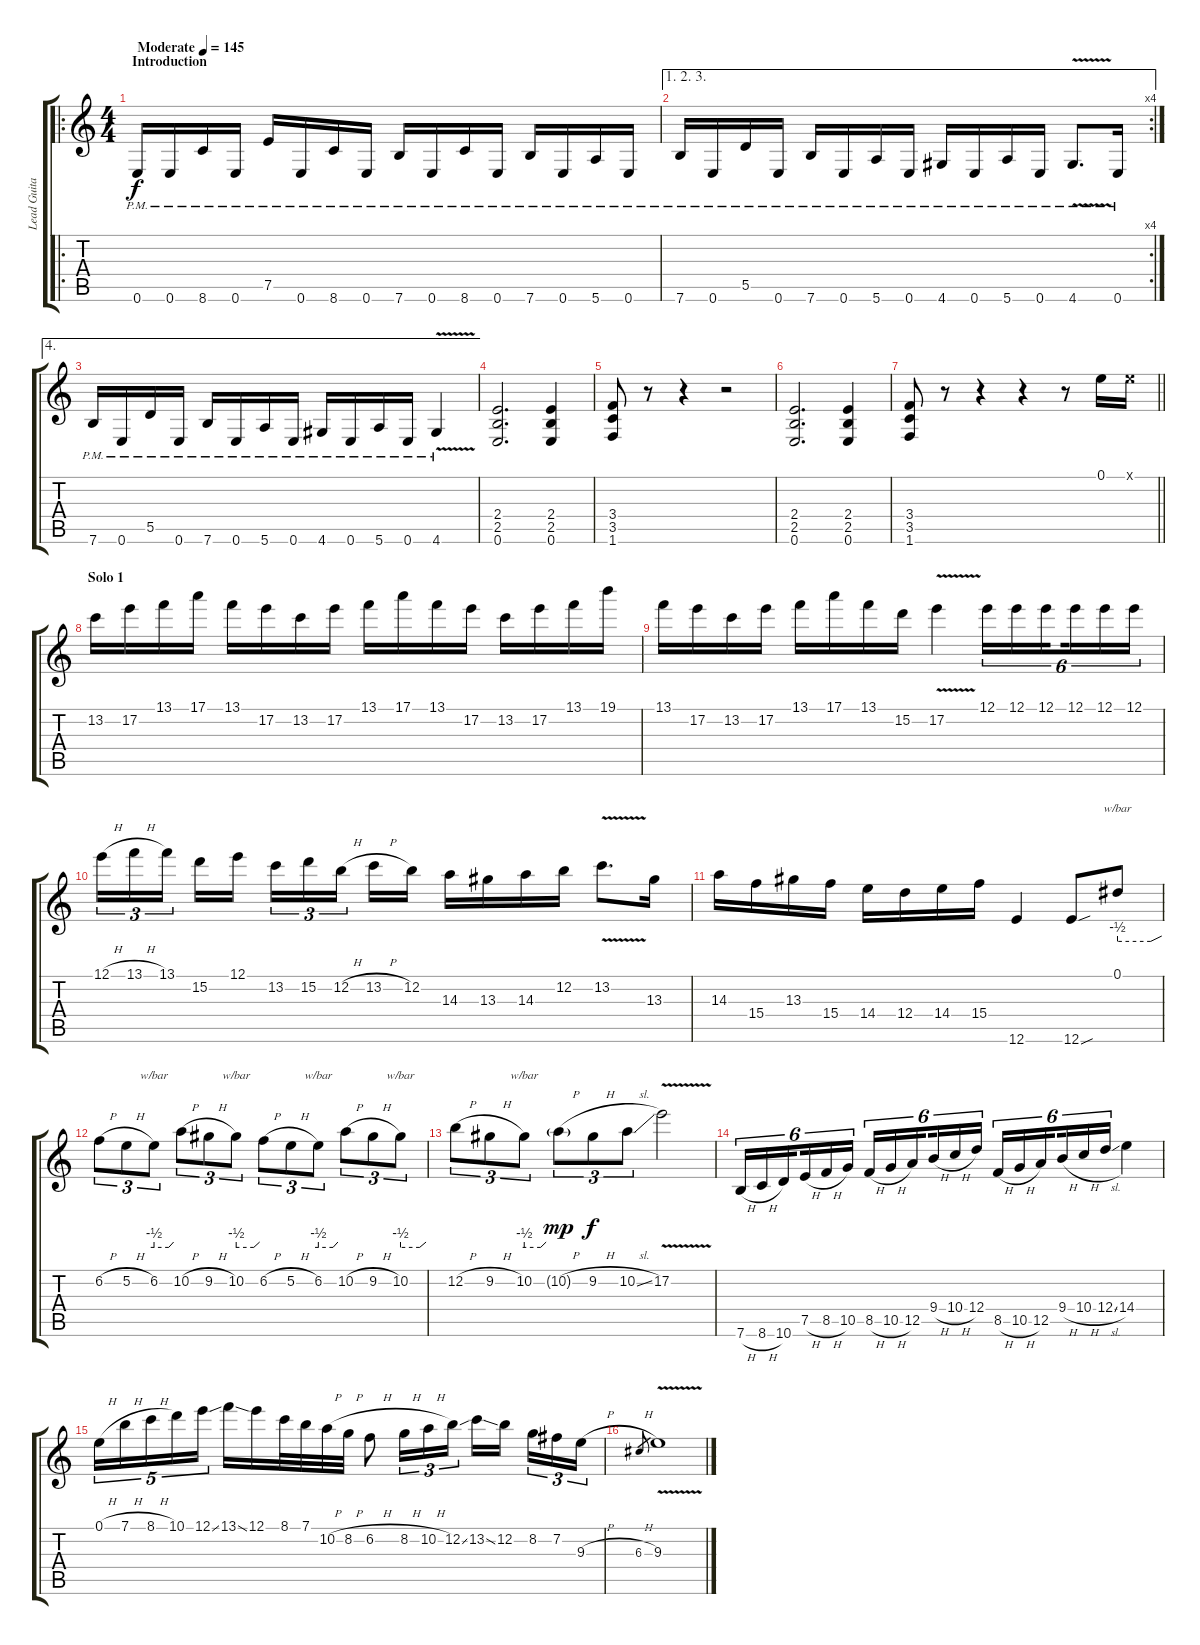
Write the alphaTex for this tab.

\track ("Lead Guitar" "Lead Guita") {instrument distortionguitar}
\staff {score tabs}
\tuning (E4 B3 G3 D3 A2 E2) {hide}
\ro
\ts (4 4)
\section ("" "Introduction")
\tempo (145 "Moderate")
\clef g2
\ks c
0.6{pm}.16{dy f instrument distortionguitar} 0.6{pm}.16 8.6{pm}.16 0.6{pm}.16 7.5{pm}.16 0.6{pm}.16 8.6{pm}.16 0.6{pm}.16 7.6{pm}.16 0.6{pm}.16 8.6{pm}.16 0.6{pm}.16 7.6{pm}.16 0.6{pm}.16 5.6{pm}.16 0.6{pm}.16 |
\ae (1 2 3)
\rc 4
7.6{pm}.16 0.6{pm}.16 5.5{pm}.16 0.6{pm}.16 7.6{pm}.16 0.6{pm}.16 5.6{pm}.16 0.6{pm}.16 4.6{pm}.16 0.6{pm}.16 5.6{pm}.16 0.6{pm}.16 4.6{v pm}.8{d} 0.6{pm}.16 |
\ae 4
7.6{pm}.16 0.6{pm}.16 5.5{pm}.16 0.6{pm}.16 7.6{pm}.16 0.6{pm}.16 5.6{pm}.16 0.6{pm}.16 4.6{pm}.16 0.6{pm}.16 5.6{pm}.16 0.6{pm}.16 4.6{v pm}.4 |
(2.4 2.5 0.6).2{d} (2.4 2.5 0.6).4 |
(3.4 3.5 1.6).8 r.8 r.4 r.2 |
(2.4 2.5 0.6).2{d} (2.4 2.5 0.6).4 |
\barLineRight lightlight
(3.4 3.5 1.6).8 r.8 r.4 r.4 r.8 0.1.16 0.1{x}.16 |
\section ("" "Solo 1")
13.2.16 17.2.16 13.1.16 17.1.16 13.1.16 17.2.16 13.2.16 17.2.16 13.1.16 17.1.16 13.1.16 17.2.16 13.2.16 17.2.16 13.1.16 19.1.16 |
13.1.16 17.2.16 13.2.16 17.2.16 13.1.16 17.1.16 13.1.16 15.2.16 17.2{v}.4 12.1.16{tu (6 4)} 12.1.16{tu (6 4)} 12.1.16{tu (6 4) beam splitsecondary} 12.1.16{tu (6 4)} 12.1.16{tu (6 4)} 12.1.16{tu (6 4)} |
12.1{h}.16{tu (3 2)} 13.1{h}.16{tu (3 2)} 13.1.16{tu (3 2) beam splitsecondary} 15.2.16 12.1.16 13.2.16{tu (3 2)} 15.2.16{tu (3 2)} 12.2{h}.16{tu (3 2) beam splitsecondary} 13.2{h}.16 12.2.16 14.3.16 13.3.16 14.3.16 12.2.16 13.2{v}.8{d} 13.3.16 |
14.3.16 15.4.16 13.3.16 15.4.16 14.4.16 12.4.16 14.4.16 15.4.16 12.6.4 12.6{sou}.8 0.1.8{tbe (custom default 0 -2 45 -2 60 0)} |
6.2{h}.8{tu (3 2)} 5.2{h}.8{tu (3 2)} 6.2.8{tu (3 2) tbe (custom default 0 -2 45 -2 60 0)} 10.2{h}.8{tu (3 2)} 9.2{h}.8{tu (3 2)} 10.2.8{tu (3 2) tbe (custom default 0 -2 45 -2 60 0)} 6.2{h}.8{tu (3 2)} 5.2{h}.8{tu (3 2)} 6.2.8{tu (3 2) tbe (custom default 0 -2 45 -2 60 0)} 10.2{h}.8{tu (3 2)} 9.2{h}.8{tu (3 2)} 10.2.8{tu (3 2) tbe (custom default 0 -2 45 -2 60 0)} |
12.2{h}.8{tu (3 2)} 9.2{h}.8{tu (3 2)} 10.2.8{tu (3 2) tbe (custom default 0 -2 45 -2 60 0)} 10.2{h g}.8{tu (3 2) dy mp} 9.2{h}.8{tu (3 2) dy f} 10.2{sl}.8{tu (3 2)} 17.2{v}.2 |
7.6{h}.16{tu (6 4)} 8.6{h}.16{tu (6 4)} 10.6.16{tu (6 4) beam splitsecondary} 7.5{h}.16{tu (6 4)} 8.5{h}.16{tu (6 4)} 10.5.16{tu (6 4)} 8.5{h}.16{tu (6 4)} 10.5{h}.16{tu (6 4)} 12.5.16{tu (6 4) beam splitsecondary} 9.4{h}.16{tu (6 4)} 10.4{h}.16{tu (6 4)} 12.4.16{tu (6 4)} 8.5{h}.16{tu (6 4)} 10.5{h}.16{tu (6 4)} 12.5.16{tu (6 4) beam splitsecondary} 9.4{h}.16{tu (6 4)} 10.4{h}.16{tu (6 4)} 12.4{sl}.16{tu (6 4)} 14.4.4 |
0.1{h}.16{tu (5 4)} 7.1{h}.16{tu (5 4)} 8.1{h}.16{tu (5 4)} 10.1.16{tu (5 4)} 12.1{ss}.16{tu (5 4)} 13.1{ss}.16 12.1.16 8.1.32 7.1.32 10.2{h}.32 8.2{h}.32 6.2{h}.8 8.2{h}.16{tu (3 2)} 10.2{h}.16{tu (3 2)} 12.2{ss}.16{tu (3 2)} 13.2{ss}.16 12.2.16{beam splitsecondary} 8.2.16{tu (3 2)} 7.2.16{tu (3 2)} 9.3{h}.16{tu (3 2)} |
6.3{h}.8{gr} 9.3{v}.1
